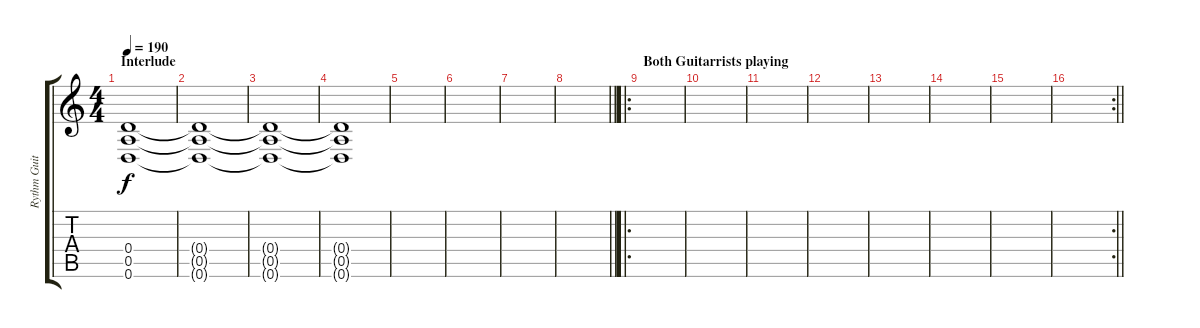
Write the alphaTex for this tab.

\track ("Rythm Guitar I" "Rythm Guit") {instrument distortionguitar}
\staff {score tabs}
\tuning (E4 B3 G3 D3 A2 D2) {hide}
\ts (4 4)
\section ("" "Interlude")
\tempo 190
\clef g2
\ks c
(0.4 0.5 0.6).1{dy f volume 0} |
(0.4{t} 0.5{t} 0.6{t}).1 |
(0.4{t} 0.5{t} 0.6{t}).1 |
(0.4{t} 0.5{t} 0.6{t}).1 |
|
|
|
\barLineRight lightlight
|
\ro
\section ("" "Both Guitarrists playing")
|
|
|
|
|
|
|
\rc 2
\barLineRight lightlight
